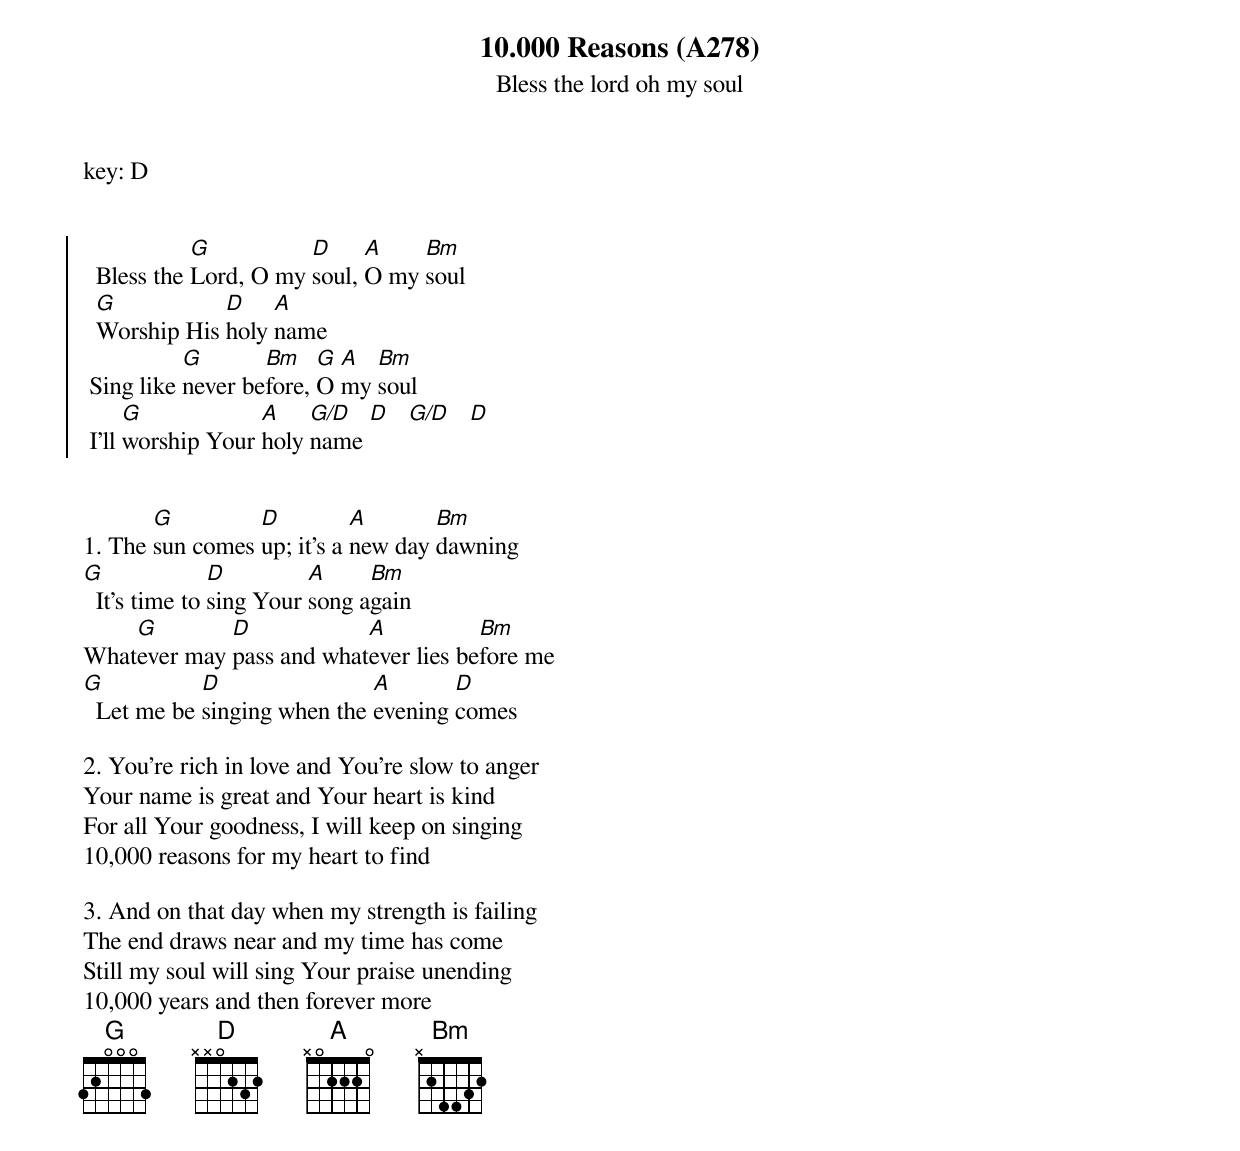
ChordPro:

{title: 10.000 Reasons (A278)}
{subtitle: Bless the lord oh my soul}
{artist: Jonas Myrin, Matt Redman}
key: D


{soc}
  Bless the [G]Lord, O my [D]soul, [A]O my [Bm]soul
  [G]Worship His [D]holy [A]name
 Sing like [G]never be[Bm]fore, [G]O [A]my [Bm]soul
 I'll [G]worship Your [A]holy [G/D]name [D]   [G/D]   [D]
 {eoc}


1. The [G]sun comes [D]up; it's a [A]new day [Bm]dawning
[G]  It's time to [D]sing Your [A]song a[Bm]gain
What[G]ever may [D]pass and what[A]ever lies be[Bm]fore me
[G]  Let me be [D]singing when the [A]evening [D]comes

2. You're rich in love and You're slow to anger
Your name is great and Your heart is kind
For all Your goodness, I will keep on singing
10,000 reasons for my heart to find

3. And on that day when my strength is failing
The end draws near and my time has come
Still my soul will sing Your praise unending
10,000 years and then forever more
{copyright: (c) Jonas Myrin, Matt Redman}
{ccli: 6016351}
